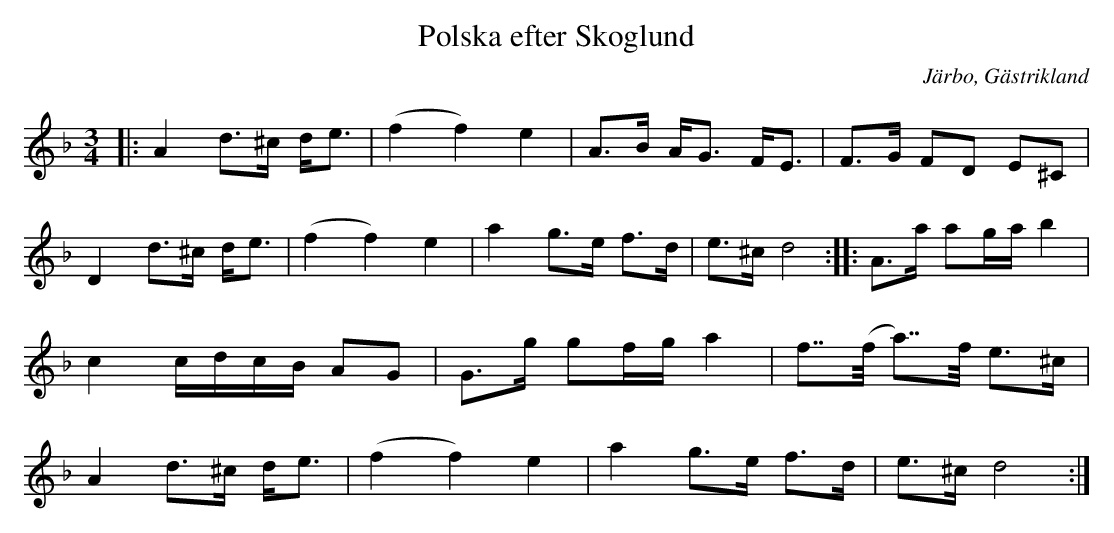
X:1
T: Polska efter Skoglund
O: Järbo, Gästrikland
M: 3/4
L: 1/16
K: Dm
|:A4 d2>^c2 d2<e2 |(f4f4) e4| A2>B2 A2<G2 F2<E2|F2>G2 F2D2 E2^C2|D4 d2>^c2 d2<e2 |(f4f4) e4|a4 g2>e2 f2>d2|e2>^c2 d8:|:A2>a2 a2ga b4|c4 cdcB A2G2|G2>g2 g2fg  a4|f2>>(f2 a2)>>f2 e2>^c2|A4 d2>^c2 d2<e2 |(f4f4) e4|a4 g2>e2 f2>d2|e2>^c2 d8:|
